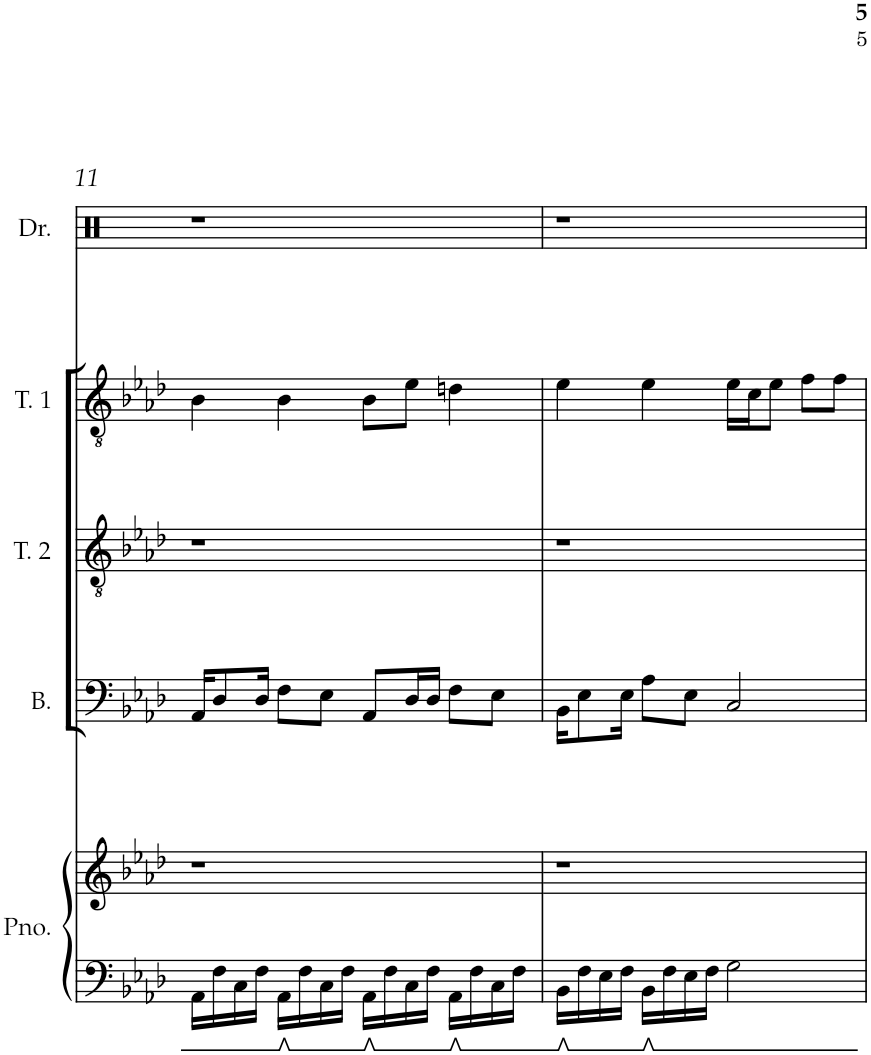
**kern	**kern	**kern	**kern	**kern	**kern
*part5	*part5	*part4	*part3	*part2	*part1
*staff6	*staff5	*staff4	*staff3	*staff2	*staff1
*I"Piano	*	*I"Bass	*I"Tenor 2	*I"Tenor 1	*I"Drum Set
*I'Pno.	*	*I'B.	*I'T. 2	*I'T. 1	*I'Dr.
!!LO:PB:g=z
*clefF4	*clefG2	*clefF4	*clefGv2	*clefGv2	*clefX
*k[b-e-a-d-]	*k[b-e-a-d-]	*k[b-e-a-d-]	*k[b-e-a-d-]	*k[b-e-a-d-]	*k[]
*M4/4	*M4/4	*M4/4	*M4/4	*M4/4	*M4/4
=11	=11	=11	=11	=11	=11
16AA-\LL	1r	16AA-/KL	1r	4B-\	1r
16F\	.	8D-/	.	.	.
16C\	.	.	.	.	.
16F\JJ	.	16D-/Jk	.	.	.
16AA-\LL	.	8F\L	.	4B-\	.
16F\	.	.	.	.	.
16C\	.	8E-\J	.	.	.
16F\JJ	.	.	.	.	.
16AA-\LL	.	8AA-/L	.	8B-\L	.
16F\	.	.	.	.	.
16C\	.	16D-/L	.	8e-\J	.
16F\JJ	.	16D-/JJ	.	.	.
16AA-\LL	.	8F\L	.	4dn\	.
16F\	.	.	.	.	.
16C\	.	8E-\J	.	.	.
16F\JJ	.	.	.	.	.
=12	=12	=12	=12	=12	=12
16BB-\LL	1r	16BB-\KL	1r	4e-\	1r
16F\	.	8E-\	.	.	.
16E-\	.	.	.	.	.
16F\JJ	.	16E-\Jk	.	.	.
16BB-\LL	.	8A-\L	.	4e-\	.
16F\	.	.	.	.	.
16E-\	.	8E-\J	.	.	.
16F\JJ	.	.	.	.	.
2G\	.	2C/	.	16e-\LL	.
.	.	.	.	16c\J	.
.	.	.	.	8e-\J	.
.	.	.	.	8f\L	.
.	.	.	.	8f\J	.
=	=	=	=	=	=
*-	*-	*-	*-	*-	*-
